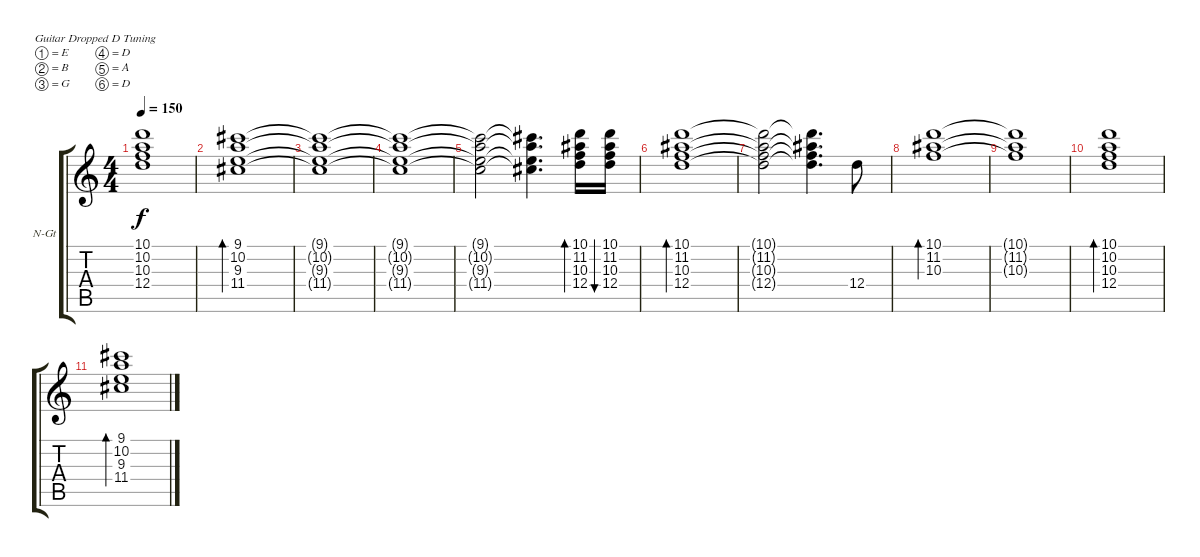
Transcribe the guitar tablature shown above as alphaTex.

\defaultSystemsLayout 4
\bracketExtendMode groupsimilarinstruments
\firstSystemTrackNameOrientation horizontal
\otherSystemsTrackNameOrientation horizontal
\track ("Nylon Guitar" "N-Gt") {instrument acousticguitarnylon}
\staff {score tabs}
\tuning (E4 B3 G3 D3 A2 D2)
\ts (4 4)
\tempo 150
\clef g2
\scale
0.333333
\ks c
(12.4{t} 10.3{t} 10.1{t} 10.2{t}).1{dy f} |
\scale
0.333333 (11.4 9.3 10.2 9.1).1{bd 30} |
\scale
0.333333 (11.4{t} 9.3{t} 10.2{t} 9.1{t}).1 |
\scale
0.333333 (11.4{t} 9.3{t} 10.2{t} 9.1{t}).1 |
\scale
0.333333 (11.4{t} 9.3{t} 10.2{t} 9.1{t}).2 (11.4{t} 9.3{t} 10.2{t} 9.1{t}).4{d} (10.1 11.2 10.3 12.4).16{bd 30} (10.1 11.2 10.3 12.4).16{bu 30} |
\scale
0.333333 (10.1 11.2 10.3 12.4).1{bd 30} |
\scale
0.333333 (10.1{t} 11.2{t} 10.3{t} 12.4{t}).2 (10.1{t} 11.2{t} 10.3{t} 12.4{t}).4{d} 12.4.8 |
\scale
0.333333 (10.3 11.2 10.1).1{bd 30} |
\scale
0.333333 (10.3{t} 11.2{t} 10.1{t}).1 |
\scale
0.333333 (10.1 10.2 10.3 12.4).1{bd 30} |
\scale
0.333333 (11.4 9.3 10.2 9.1).1{bd 30} |
\scale
0.333333 |
\scale
0.333333 |
\scale
0.333333 |
\scale
0.333333 |
\scale
0.333333
